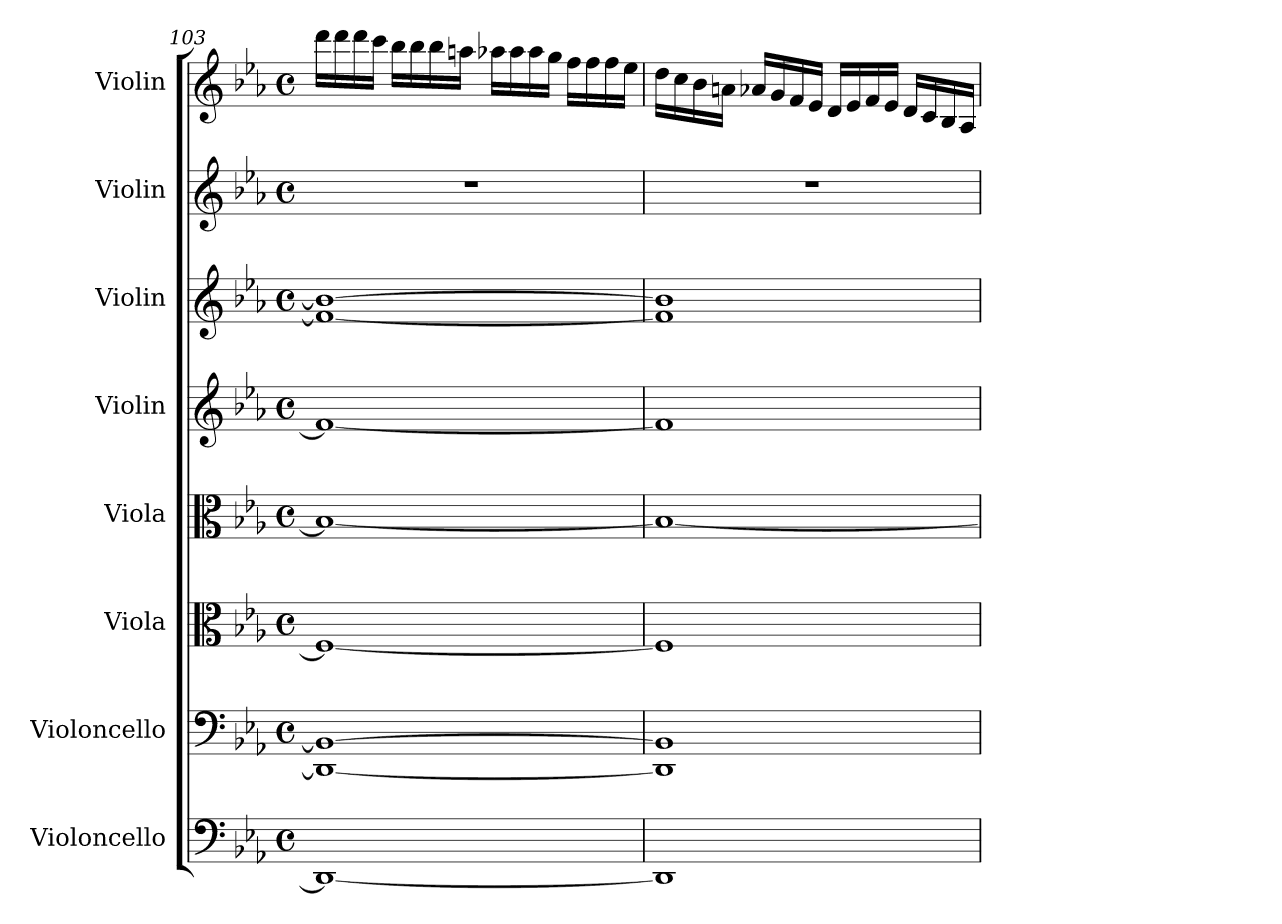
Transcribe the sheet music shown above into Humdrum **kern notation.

**kern	**kern	**kern	**kern	**kern	**kern	**kern	**kern
*part8	*part7	*part6	*part5	*part4	*part3	*part2	*part1
*staff8	*staff7	*staff6	*staff5	*staff4	*staff3	*staff2	*staff1
*I"Violoncello	*I"Violoncello	*I"Viola	*I"Viola	*I"Violin	*I"Violin	*I"Violin	*I"Violin
*I'Vc.	*I'Vc.	*I'Vla.	*I'Vla.	*I'Vln.	*I'Vln.	*I'Vln.	*I'Vln.
*clefF4	*clefF4	*clefC3	*clefC3	*clefG2	*clefG2	*clefG2	*clefG2
*k[b-e-a-]	*k[b-e-a-]	*k[b-e-a-]	*k[b-e-a-]	*k[b-e-a-]	*k[b-e-a-]	*k[b-e-a-]	*k[b-e-a-]
*M4/4	*M4/4	*M4/4	*M4/4	*M4/4	*M4/4	*M4/4	*M4/4
*met(c)	*met(c)	*met(c)	*met(c)	*met(c)	*met(c)	*met(c)	*met(c)
=103	=103	=103	=103	=103	=103	=103	=103
1DD_	1DD_ 1BB-_	1F_	1B-_	1f_	1f_ 1b-_	1r	16ddd\LL
.	.	.	.	.	.	.	16ddd\
.	.	.	.	.	.	.	16ddd\
.	.	.	.	.	.	.	16ccc\JJ
.	.	.	.	.	.	.	16bb-\LL
.	.	.	.	.	.	.	16bb-\
.	.	.	.	.	.	.	16bb-\
.	.	.	.	.	.	.	16aan\JJ
.	.	.	.	.	.	.	16aa-X\LL
.	.	.	.	.	.	.	16aa-\
.	.	.	.	.	.	.	16aa-\
.	.	.	.	.	.	.	16gg\JJ
.	.	.	.	.	.	.	16ff\LL
.	.	.	.	.	.	.	16ff\
.	.	.	.	.	.	.	16ff\
.	.	.	.	.	.	.	16ee-\JJ
=104	=104	=104	=104	=104	=104	=104	=104
1DD]	1DD] 1BB-]	1F]	1B-_	1f]	1f] 1b-]	1r	16dd\LL
.	.	.	.	.	.	.	16cc\
.	.	.	.	.	.	.	16b-\
.	.	.	.	.	.	.	16an\JJ
.	.	.	.	.	.	.	16a-X/LL
.	.	.	.	.	.	.	16g/
.	.	.	.	.	.	.	16f/
.	.	.	.	.	.	.	16e-/JJ
.	.	.	.	.	.	.	16d/LL
.	.	.	.	.	.	.	16e-/
.	.	.	.	.	.	.	16f/
.	.	.	.	.	.	.	16e-/JJ
.	.	.	.	.	.	.	16d/LL
.	.	.	.	.	.	.	16c/
.	.	.	.	.	.	.	16B-/
.	.	.	.	.	.	.	16A-/JJ
=	=	=	=	=	=	=	=
*-	*-	*-	*-	*-	*-	*-	*-
